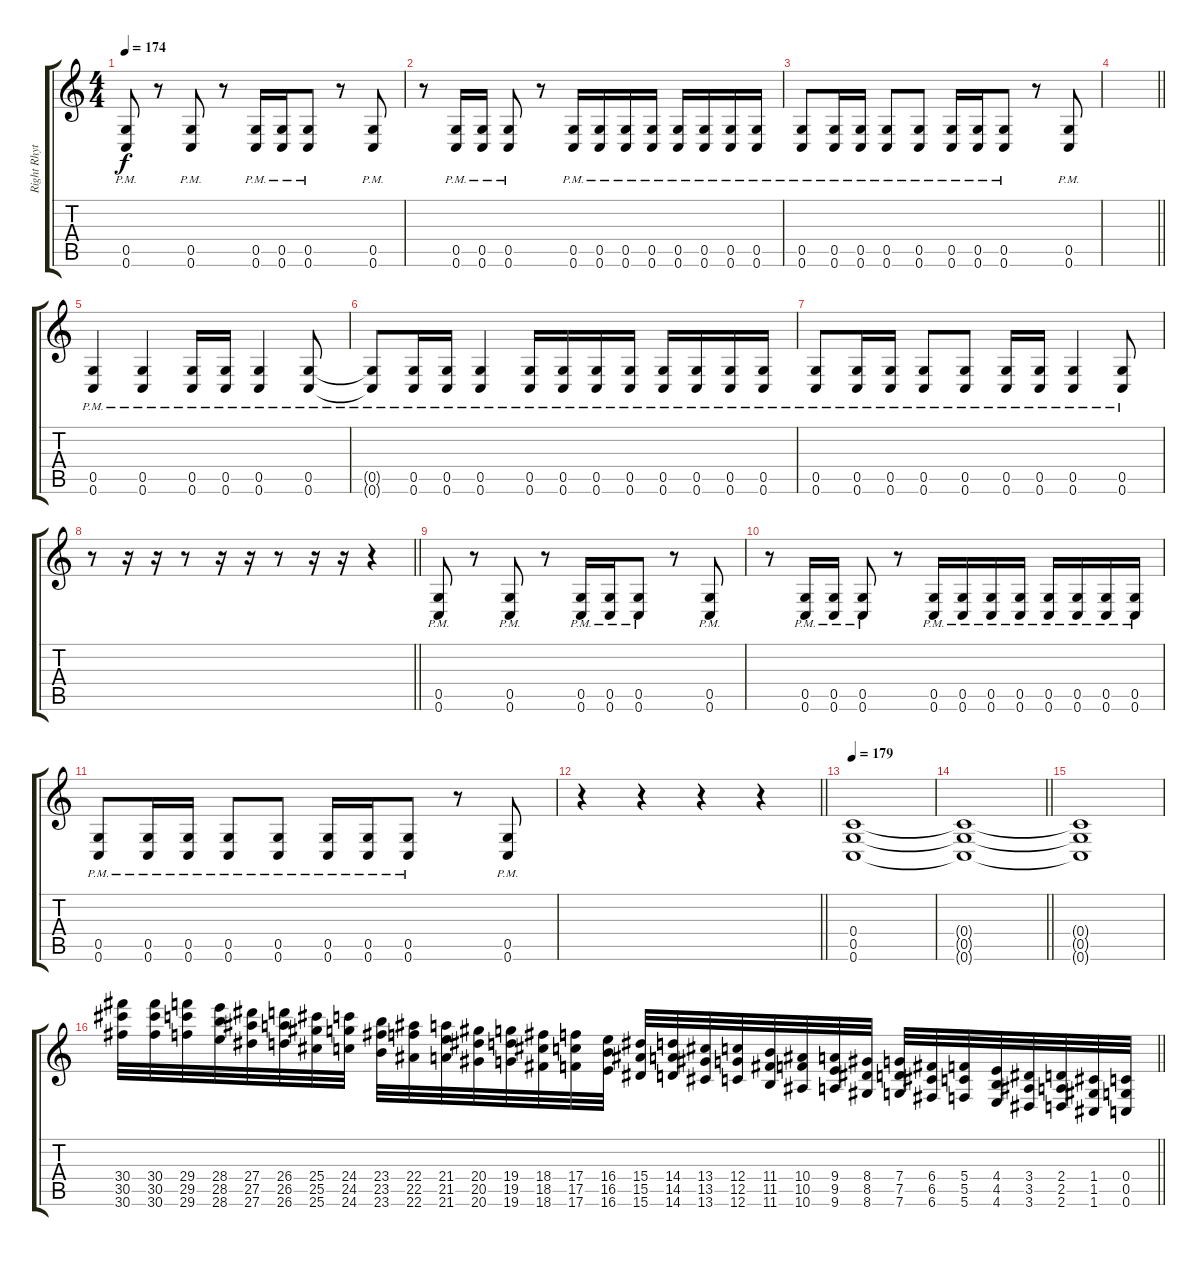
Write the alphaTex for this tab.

\track ("Right Rhythm" "Right Rhyt") {instrument distortionguitar}
\staff {score tabs}
\tuning (D4 A3 F3 C3 G2 C2) {hide}
\ts (4 4)
\tempo 174
\clef g2
\ks c
(0.5{pm} 0.6{pm}).8{dy f} r.8 (0.5{pm} 0.6{pm}).8 r.8 (0.5{pm} 0.6{pm}).16 (0.5{pm} 0.6{pm}).16 (0.5{pm} 0.6{pm}).8 r.8 (0.5{pm} 0.6{pm}).8 |
r.8 (0.5{pm} 0.6{pm}).16 (0.5{pm} 0.6{pm}).16 (0.5{pm} 0.6{pm}).8 r.8 (0.5{pm} 0.6{pm}).16 (0.5{pm} 0.6{pm}).16 (0.5{pm} 0.6{pm}).16 (0.5{pm} 0.6{pm}).16 (0.5{pm} 0.6{pm}).16 (0.5{pm} 0.6{pm}).16 (0.5{pm} 0.6{pm}).16 (0.5{pm} 0.6{pm}).16 |
(0.5{pm} 0.6{pm}).8 (0.5{pm} 0.6{pm}).16 (0.5{pm} 0.6{pm}).16 (0.5{pm} 0.6{pm}).8 (0.5{pm} 0.6{pm}).8 (0.5{pm} 0.6{pm}).16 (0.5{pm} 0.6{pm}).16 (0.5{pm} 0.6{pm}).8 r.8 (0.5{pm} 0.6{pm}).8 |
\barLineRight lightlight
|
\section ("" "")
(0.5{pm} 0.6{pm}).4 (0.5{pm} 0.6{pm}).4 (0.5{pm} 0.6{pm}).16 (0.5{pm} 0.6{pm}).16 (0.5{pm} 0.6{pm}).4 (0.5{pm} 0.6{pm}).8 |
(0.5{pm t} 0.6{pm t}).8 (0.5{pm} 0.6{pm}).16 (0.5{pm} 0.6{pm}).16 (0.5{pm} 0.6{pm}).4 (0.5{pm} 0.6{pm}).16 (0.5{pm} 0.6{pm}).16 (0.5{pm} 0.6{pm}).16 (0.5{pm} 0.6{pm}).16 (0.5{pm} 0.6{pm}).16 (0.5{pm} 0.6{pm}).16 (0.5{pm} 0.6{pm}).16 (0.5{pm} 0.6{pm}).16 |
(0.5{pm} 0.6{pm}).8 (0.5{pm} 0.6{pm}).16 (0.5{pm} 0.6{pm}).16 (0.5{pm} 0.6{pm}).8 (0.5{pm} 0.6{pm}).8 (0.5{pm} 0.6{pm}).16 (0.5{pm} 0.6{pm}).16 (0.5{pm} 0.6{pm}).4 (0.5{pm} 0.6{pm}).8 |
\barLineRight lightlight
r.8 r.16 r.16 r.8 r.16 r.16 r.8 r.16 r.16 r.4 |
\section ("" "")
(0.5{pm} 0.6{pm}).8 r.8 (0.5{pm} 0.6{pm}).8 r.8 (0.5{pm} 0.6{pm}).16 (0.5{pm} 0.6{pm}).16 (0.5{pm} 0.6{pm}).8 r.8 (0.5{pm} 0.6{pm}).8 |
r.8 (0.5{pm} 0.6{pm}).16 (0.5{pm} 0.6{pm}).16 (0.5{pm} 0.6{pm}).8 r.8 (0.5{pm} 0.6{pm}).16 (0.5{pm} 0.6{pm}).16 (0.5{pm} 0.6{pm}).16 (0.5{pm} 0.6{pm}).16 (0.5{pm} 0.6{pm}).16 (0.5{pm} 0.6{pm}).16 (0.5{pm} 0.6{pm}).16 (0.5{pm} 0.6{pm}).16 |
(0.5{pm} 0.6{pm}).8 (0.5{pm} 0.6{pm}).16 (0.5{pm} 0.6{pm}).16 (0.5{pm} 0.6{pm}).8 (0.5{pm} 0.6{pm}).8 (0.5{pm} 0.6{pm}).16 (0.5{pm} 0.6{pm}).16 (0.5{pm} 0.6{pm}).8 r.8 (0.5{pm} 0.6{pm}).8 |
\barLineRight lightlight
r.4 r.4 r.4 r.4 |
\section ("" "")
\tempo 179
(0.4 0.5 0.6).1 |
\barLineRight lightlight
(0.4{t} 0.5{t} 0.6{t}).1 |
(0.4{t} 0.5{t} 0.6{t}).1 |
\barLineRight lightlight
(30.4 30.5 30.6).32{instrument guitarfretnoise} (30.4 30.5 30.6).32 (29.4 29.5 29.6).32 (28.4 28.5 28.6).32 (27.4 27.5 27.6).32 (26.4 26.5 26.6).32 (25.4 25.5 25.6).32 (24.4 24.5 24.6).32 (23.4 23.5 23.6).32 (22.4 22.5 22.6).32 (21.4 21.5 21.6).32 (20.4 20.5 20.6).32 (19.4 19.5 19.6).32 (18.4 18.5 18.6).32 (17.4 17.5 17.6).32 (16.4 16.5 16.6).32 (15.4 15.5 15.6).32 (14.4 14.5 14.6).32 (13.4 13.5 13.6).32 (12.4 12.5 12.6).32 (11.4 11.5 11.6).32 (10.4 10.5 10.6).32 (9.4 9.5 9.6).32 (8.4 8.5 8.6).32 (7.4 7.5 7.6).32 (6.4 6.5 6.6).32 (5.4 5.5 5.6).32 (4.4 4.5 4.6).32 (3.4 3.5 3.6).32 (2.4 2.5 2.6).32 (1.4 1.5 1.6).32 (0.4 0.5 0.6).32
